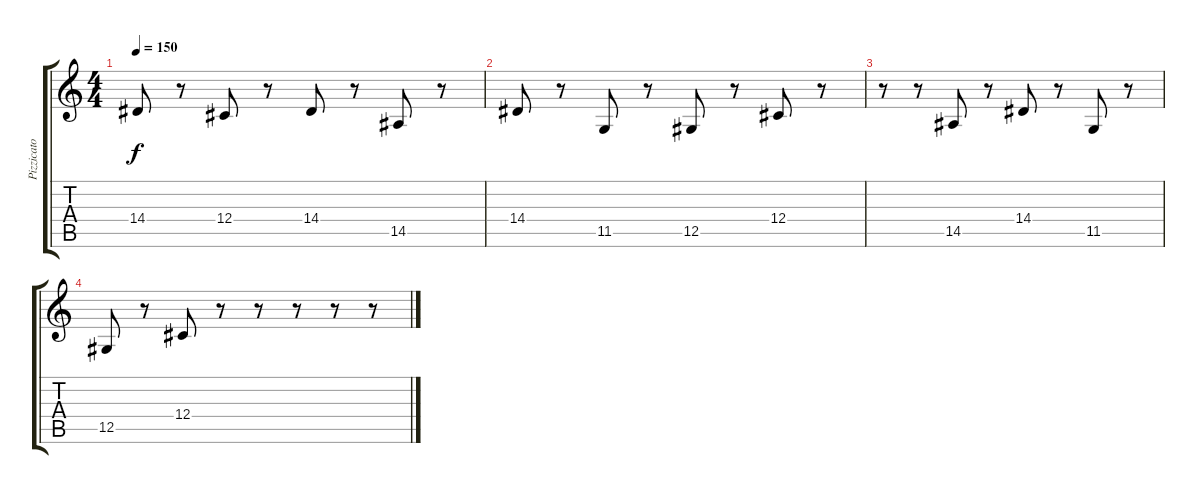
\track ("Pizzicato Strings" "Pizzicato ") {instrument pizzicatostrings}
\staff {score tabs}
\tuning (Eb4 Bb3 Gb3 Db3 Ab2 Eb2) {hide}
\ts (4 4)
\tempo 150
\clef g2
\ks c
14.4.8{dy f} r.8 12.4.8 r.8 14.4.8 r.8 14.5.8 r.8 |
14.4.8 r.8 11.5.8 r.8 12.5.8 r.8 12.4.8 r.8 |
r.8 r.8 14.5.8 r.8 14.4.8 r.8 11.5.8 r.8 |
12.5.8 r.8 12.4.8 r.8 r.8 r.8 r.8 r.8
